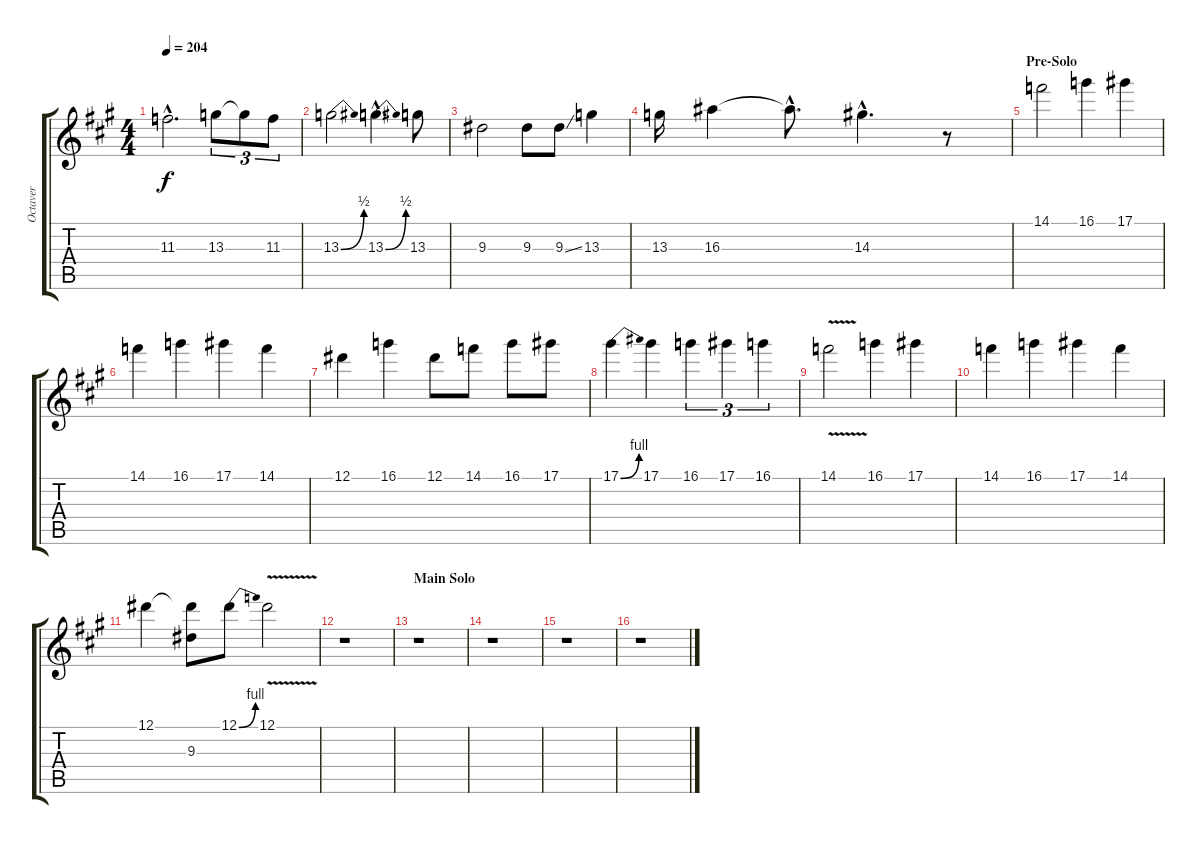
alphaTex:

\track ("Octaver" "Octaver") {instrument distortionguitar}
\staff {score tabs}
\tuning (Eb4 Bb3 Gb3 Db3 Ab2 Eb2) {hide}
\ts (4 4)
\tempo 204
\clef g2
\ks a
11.3{hac}.2{d dy f} 13.3.8{tu (3 2)} 13.3{t}.8{tu (3 2)} 11.3.8{tu (3 2)} |
13.3{be (bend 0 0 60 2)}.2 13.3{be (bend 0 0 60 2) hac}.4{d} 13.3.8 |
9.3.2 9.3.8 9.3{ss}.8 13.3.4 |
13.3.16 16.3.4 16.3{hac t}.8{d} 14.3{hac}.4{d} r.8 |
\section ("" "Pre-Solo")
14.1.2{volume 10} 16.1.4 17.1.4 |
14.1.4 16.1.4 17.1.4 14.1.4 |
12.1.4 16.1.4 12.1.8 14.1.8 16.1.8 17.1.8 |
17.1{be (bend 0 0 60 4)}.4 17.1.4 16.1.4{tu (3 2)} 17.1.4{tu (3 2)} 16.1.4{tu (3 2)} |
14.1{v}.2 16.1.4 17.1.4 |
14.1.4 16.1.4 17.1.4 14.1.4 |
12.1.4 (12.1{t} 9.3).8 12.1{be (bend 0 0 60 4)}.8 12.1{v}.2 |
r.1 |
\section ("" "Main Solo")
r.1 |
r.1 |
r.1 |
r.1
